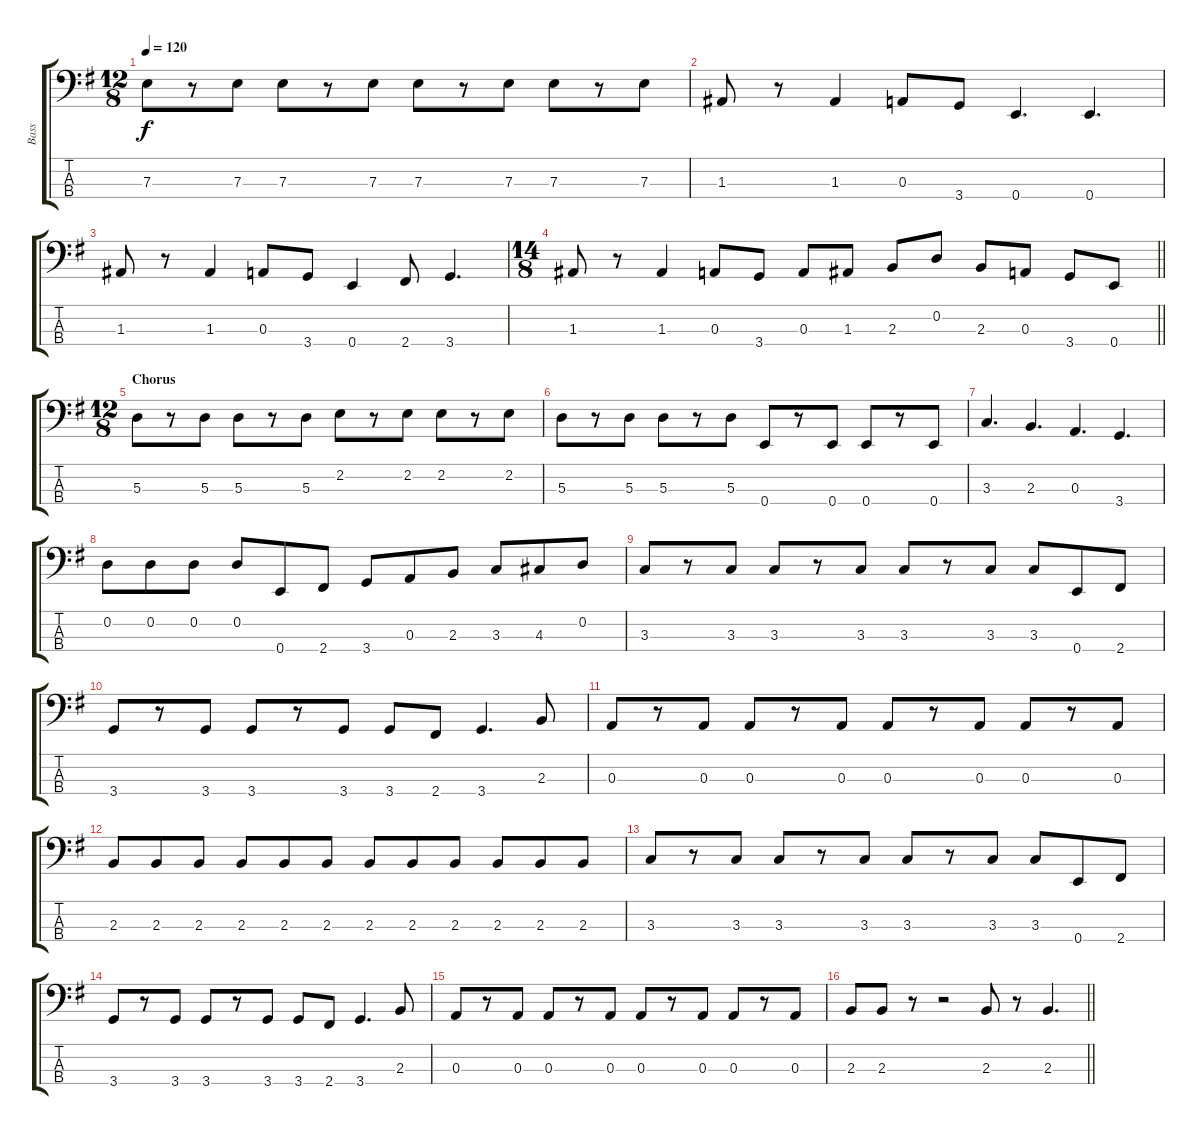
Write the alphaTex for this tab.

\track ("Bass" "Bass") {instrument electricbassfinger}
\staff {score tabs}
\tuning (G2 D2 A1 E1) {hide}
\ts (12 8)
\tempo 120
\clef f4
\ks eminor
7.3.8{dy f} r.8 7.3.8 7.3.8 r.8 7.3.8 7.3.8 r.8 7.3.8 7.3.8 r.8 7.3.8 |
1.3.8 r.8 1.3.4 0.3.8 3.4.8 0.4.4{d} 0.4.4{d} |
1.3.8 r.8 1.3.4 0.3.8 3.4.8 0.4.4 2.4.8 3.4.4{d} |
\ts (14 8)
\barLineRight lightlight
1.3.8 r.8 1.3.4 0.3.8 3.4.8 0.3.8 1.3.8 2.3.8 0.2.8 2.3.8 0.3.8 3.4.8 0.4.8 |
\ts (12 8)
\section ("" "Chorus")
5.3.8 r.8 5.3.8 5.3.8 r.8 5.3.8 2.2.8 r.8 2.2.8 2.2.8 r.8 2.2.8 |
5.3.8 r.8 5.3.8 5.3.8 r.8 5.3.8 0.4.8 r.8 0.4.8 0.4.8 r.8 0.4.8 |
3.3.4{d} 2.3.4{d} 0.3.4{d} 3.4.4{d} |
0.2.8 0.2.8 0.2.8 0.2.8 0.4.8 2.4.8 3.4.8 0.3.8 2.3.8 3.3.8 4.3.8 0.2.8 |
3.3.8 r.8 3.3.8 3.3.8 r.8 3.3.8 3.3.8 r.8 3.3.8 3.3.8 0.4.8 2.4.8 |
3.4.8 r.8 3.4.8 3.4.8 r.8 3.4.8 3.4.8 2.4.8 3.4.4{d} 2.3.8 |
0.3.8 r.8 0.3.8 0.3.8 r.8 0.3.8 0.3.8 r.8 0.3.8 0.3.8 r.8 0.3.8 |
2.3.8 2.3.8 2.3.8 2.3.8 2.3.8 2.3.8 2.3.8 2.3.8 2.3.8 2.3.8 2.3.8 2.3.8 |
3.3.8 r.8 3.3.8 3.3.8 r.8 3.3.8 3.3.8 r.8 3.3.8 3.3.8 0.4.8 2.4.8 |
3.4.8 r.8 3.4.8 3.4.8 r.8 3.4.8 3.4.8 2.4.8 3.4.4{d} 2.3.8 |
0.3.8 r.8 0.3.8 0.3.8 r.8 0.3.8 0.3.8 r.8 0.3.8 0.3.8 r.8 0.3.8 |
\barLineRight lightlight
2.3.8 2.3.8 r.8 r.2 2.3.8 r.8 2.3.4{d}
